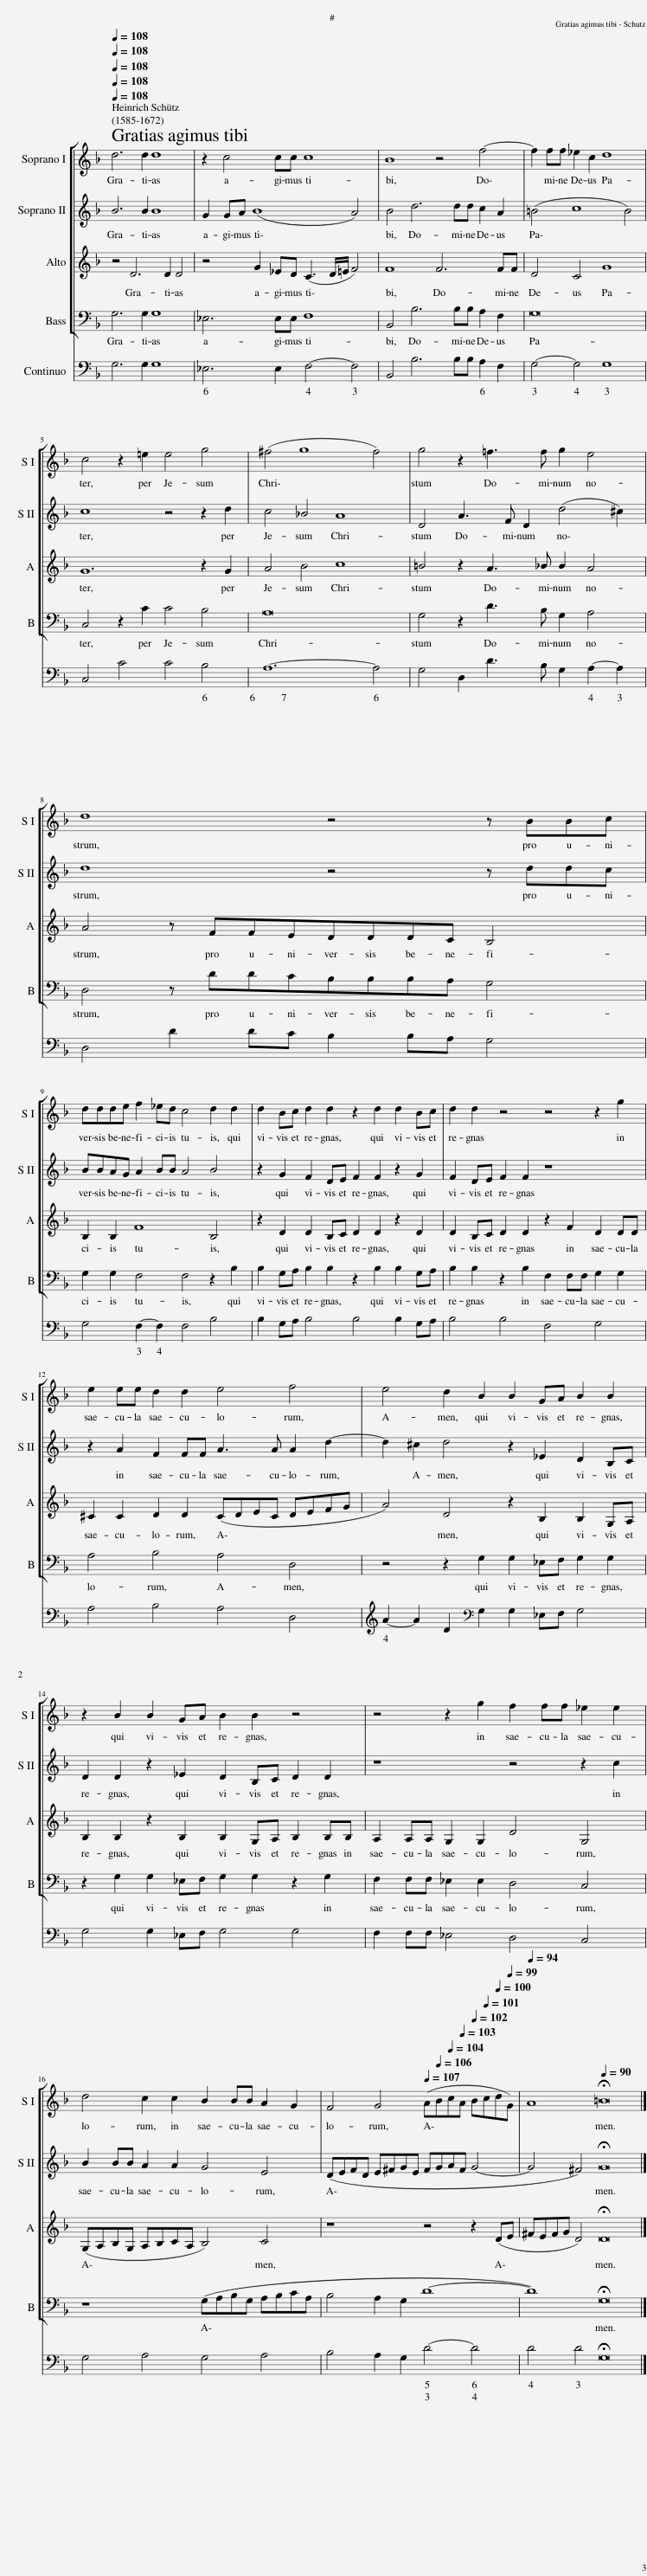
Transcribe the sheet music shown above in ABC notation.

X:1
%%score [ 1 2 3 4 ] 5
L:1/8
Q:1/4=108
M:none
I:linebreak $
K:F
V:1 treble
V:2 treble
V:3 treble
V:4 bass
V:5 bass
V:1
 d6 d2 d8 | z2 c4 cc c8 | B8 z4 f4- | f2 ff _e2 c2 d8 |$ c4 z2 =e2 e4 g4 | %5
 (^f4 g8 f4) | g4 z2 =f3 f g2 e4 |$ d8 z4 z BBc |$ ddde f2 _ed c4 d2 d2 | d2 Bc d2 d2 z2 d2 d2 Bc | %10
 d2 d2 z4 z4 z2 g2 |$ e2 ee d2 d2 e4 f4 | e4 d2 B2 B2 GA B2 B2 |$ z2 B2 B2 GA B2 B2 z4 | z4 z2 g2 f2 ff _e2 e2 |$ %15
 d4 c2 c2 B2 BB A2 G2 | F4 G4[Q:1/4=107] (A[Q:1/4=106]B[Q:1/4=104]c[Q:1/4=103]A[Q:1/4=102] B[Q:1/4=101]c[Q:1/4=100]d[Q:1/4=99]G) |[Q:1/4=94] A8[Q:1/4=90] !fermata!=B16 |] %18
V:2
 B6 B2 B8 | G2 GA (B8 A4) | B4 d6 dd c2 A2 | (=B4 c8 B4) |$ c8 z4 z2 d2 | %5
 c4 _B4 A8 | D4 A3 F D2 (d4 ^c2) |$ d8 z4 z ddc |$ BBAG A2 BB A4 B4 | z2 G2 F2 DE F2 F2 z2 G2 | %10
 F2 DE F2 F2 z8 |$ z2 A2 F2 FF A3 A A2 d2- | d2 ^c2 d4 z2 _E2 D2 B,C |$ D2 D2 z2 _E2 D2 B,C D2 D2 | z8 z4 z2 c2 |$ %15
 B2 BB A2 A2 G4 E4 | (DEFD E^FGE FGAF G4- | G4 ^F4) !fermata!G16 |] %18
V:3
 z4 D6 D2 D4 | z4 G2 _ED (C3 D/=E/ F4) | F8 F6 FF | D4 C4 G8 |$ G12 z2 G2 | %5
 A4 B4 c8 | =B4 z2 A3 _B B2 A4 |$ A4 z FFEDDDC B,4 |$ B,2 B,2 F8 B,4 | z2 D2 D2 B,C D2 D2 z2 D2 | %10
 D2 B,C D2 D2 z2 F2 D2 DD |$ ^C2 C2 D2 D2 (CDEC DEFG | A4) D4 z2 B,2 B,2 G,A, |$ B,2 B,2 z2 B,2 B,2 G,A, B,2 B,B, | A,2 A,A, G,2 G,2 D4 G,4 |$ %15
 (G,A,B,G, A,B,CA, B,4) C4 | z8 z4 z2 (DE | ^FEFG D4) !fermata!D16 |] %18
V:4
 G,6 G,2 G,8 | _E,6 E,E, F,8 | B,,4 B,6 B,B, A,2 F,2 | G,16 |$ C,4 z2 C2 C4 B,4 | %5
 A,16 | G,4 z2 D3 B, G,2 A,4 |$ D,4 z DDCB,B,B,A, G,4 |$ G,2 G,2 F,4 F,4 z2 B,2 | B,2 G,A, B,2 B,2 z2 B,2 B,2 G,A, | %10
 B,2 B,2 z2 B,2 F,2 F,F, G,2 G,2 |$ A,4 B,4 A,4 D,4 | z4 z2 G,2 G,2 _E,F, G,2 G,2 |$ z2 G,2 G,2 _E,F, G,2 G,2 z2 G,2 | F,2 F,F, _E,2 E,2 D,4 C,4 |$ %15
 z8 (G,A,B,G, A,B,CA, | B,4 A,2 G,2 D8- | D8) !fermata!G,16 |] %18
V:5
 G,6 G,2 G,8 | _E,6 E,2 F,4- F,4 | B,,4 B,6 B,B, A,2 F,2 | G,4- G,4 G,8 |$ C,4 C4 C4 B,4 | %5
 A,12- A,4 | G,4 D,2 D3 B, G,2 A,2- A,2 |$ D,4 D2 DC B,2 B,A, G,4 |$ G,4 F,2- F,2 F,4 B,4 | B,2 G,A, B,4 B,4 B,2 G,A, | %10
 B,4 B,4 F,4 G,4 |$ A,4 B,4 A,4 D,4 | A2- A2 D2[K:bass] G,2 G,2 _E,F, G,4 |$ G,4 G,2 _E,F, G,4 G,4 | F,2 F,F, _E,4 D,4 C,4 |$ %15
 G,4 A,4 G,4 A,4 | B,4 A,2 G,2 D4- D4 | D4 D4 !fermata!G,16 |] %18
